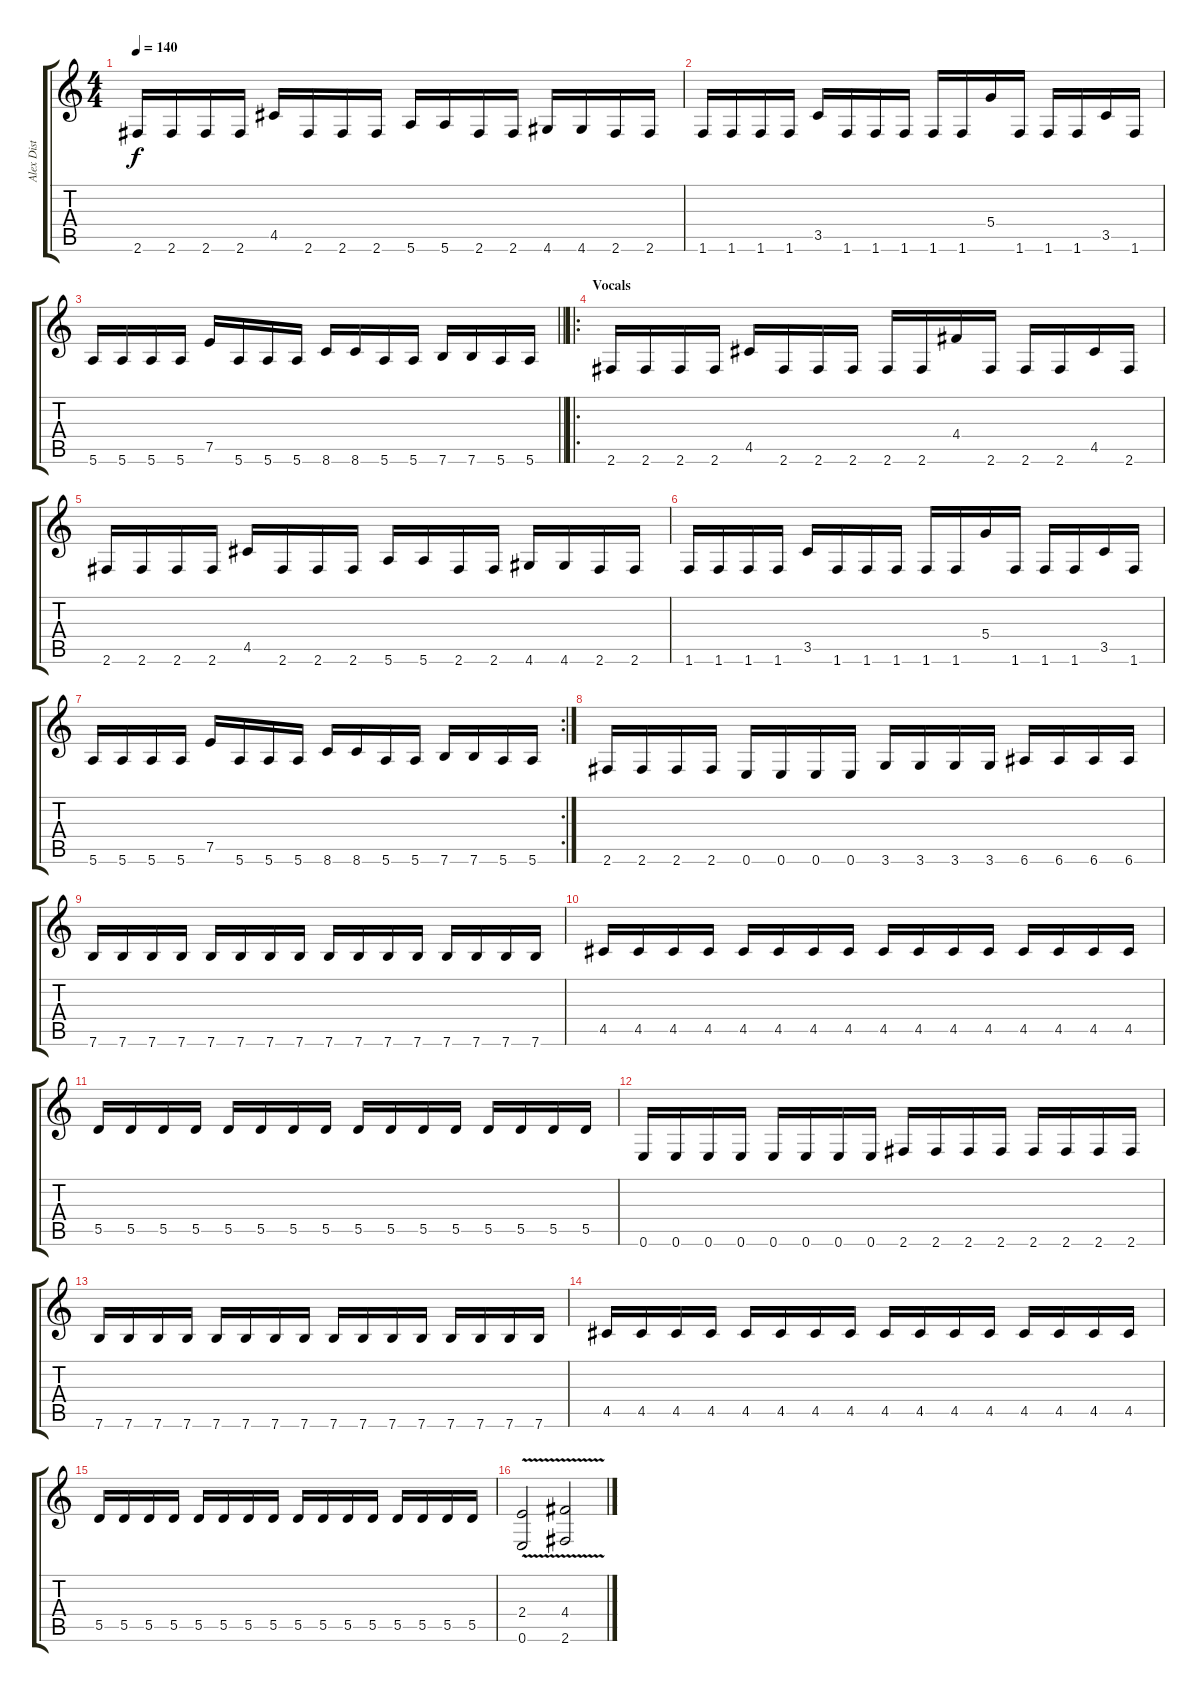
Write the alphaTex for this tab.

\track ("Alex Dist" "Alex Dist") {instrument distortionguitar}
\staff {score tabs}
\tuning (E4 B3 G3 D3 A2 E2) {hide}
\ts (4 4)
\tempo 140
\clef g2
\ks c
2.6.16{dy f} 2.6.16 2.6.16 2.6.16 4.5.16 2.6.16 2.6.16 2.6.16 5.6.16 5.6.16 2.6.16 2.6.16 4.6.16 4.6.16 2.6.16 2.6.16 |
1.6.16 1.6.16 1.6.16 1.6.16 3.5.16 1.6.16 1.6.16 1.6.16 1.6.16 1.6.16 5.4.16 1.6.16 1.6.16 1.6.16 3.5.16 1.6.16 |
\barLineRight lightlight
5.6.16 5.6.16 5.6.16 5.6.16 7.5.16 5.6.16 5.6.16 5.6.16 8.6.16 8.6.16 5.6.16 5.6.16 7.6.16 7.6.16 5.6.16 5.6.16 |
\ro
\section ("" "Vocals")
2.6.16 2.6.16 2.6.16 2.6.16 4.5.16 2.6.16 2.6.16 2.6.16 2.6.16 2.6.16 4.4.16 2.6.16 2.6.16 2.6.16 4.5.16 2.6.16 |
2.6.16 2.6.16 2.6.16 2.6.16 4.5.16 2.6.16 2.6.16 2.6.16 5.6.16 5.6.16 2.6.16 2.6.16 4.6.16 4.6.16 2.6.16 2.6.16 |
1.6.16 1.6.16 1.6.16 1.6.16 3.5.16 1.6.16 1.6.16 1.6.16 1.6.16 1.6.16 5.4.16 1.6.16 1.6.16 1.6.16 3.5.16 1.6.16 |
\rc 2
5.6.16 5.6.16 5.6.16 5.6.16 7.5.16 5.6.16 5.6.16 5.6.16 8.6.16 8.6.16 5.6.16 5.6.16 7.6.16 7.6.16 5.6.16 5.6.16 |
2.6.16 2.6.16 2.6.16 2.6.16 0.6.16 0.6.16 0.6.16 0.6.16 3.6.16 3.6.16 3.6.16 3.6.16 6.6.16 6.6.16 6.6.16 6.6.16 |
7.6.16 7.6.16 7.6.16 7.6.16 7.6.16 7.6.16 7.6.16 7.6.16 7.6.16 7.6.16 7.6.16 7.6.16 7.6.16 7.6.16 7.6.16 7.6.16 |
4.5.16 4.5.16 4.5.16 4.5.16 4.5.16 4.5.16 4.5.16 4.5.16 4.5.16 4.5.16 4.5.16 4.5.16 4.5.16 4.5.16 4.5.16 4.5.16 |
5.5.16 5.5.16 5.5.16 5.5.16 5.5.16 5.5.16 5.5.16 5.5.16 5.5.16 5.5.16 5.5.16 5.5.16 5.5.16 5.5.16 5.5.16 5.5.16 |
0.6.16 0.6.16 0.6.16 0.6.16 0.6.16 0.6.16 0.6.16 0.6.16 2.6.16 2.6.16 2.6.16 2.6.16 2.6.16 2.6.16 2.6.16 2.6.16 |
7.6.16 7.6.16 7.6.16 7.6.16 7.6.16 7.6.16 7.6.16 7.6.16 7.6.16 7.6.16 7.6.16 7.6.16 7.6.16 7.6.16 7.6.16 7.6.16 |
4.5.16 4.5.16 4.5.16 4.5.16 4.5.16 4.5.16 4.5.16 4.5.16 4.5.16 4.5.16 4.5.16 4.5.16 4.5.16 4.5.16 4.5.16 4.5.16 |
5.5.16 5.5.16 5.5.16 5.5.16 5.5.16 5.5.16 5.5.16 5.5.16 5.5.16 5.5.16 5.5.16 5.5.16 5.5.16 5.5.16 5.5.16 5.5.16 |
(2.4{v} 0.6{v}).2 (4.4{v} 2.6{v}).2
